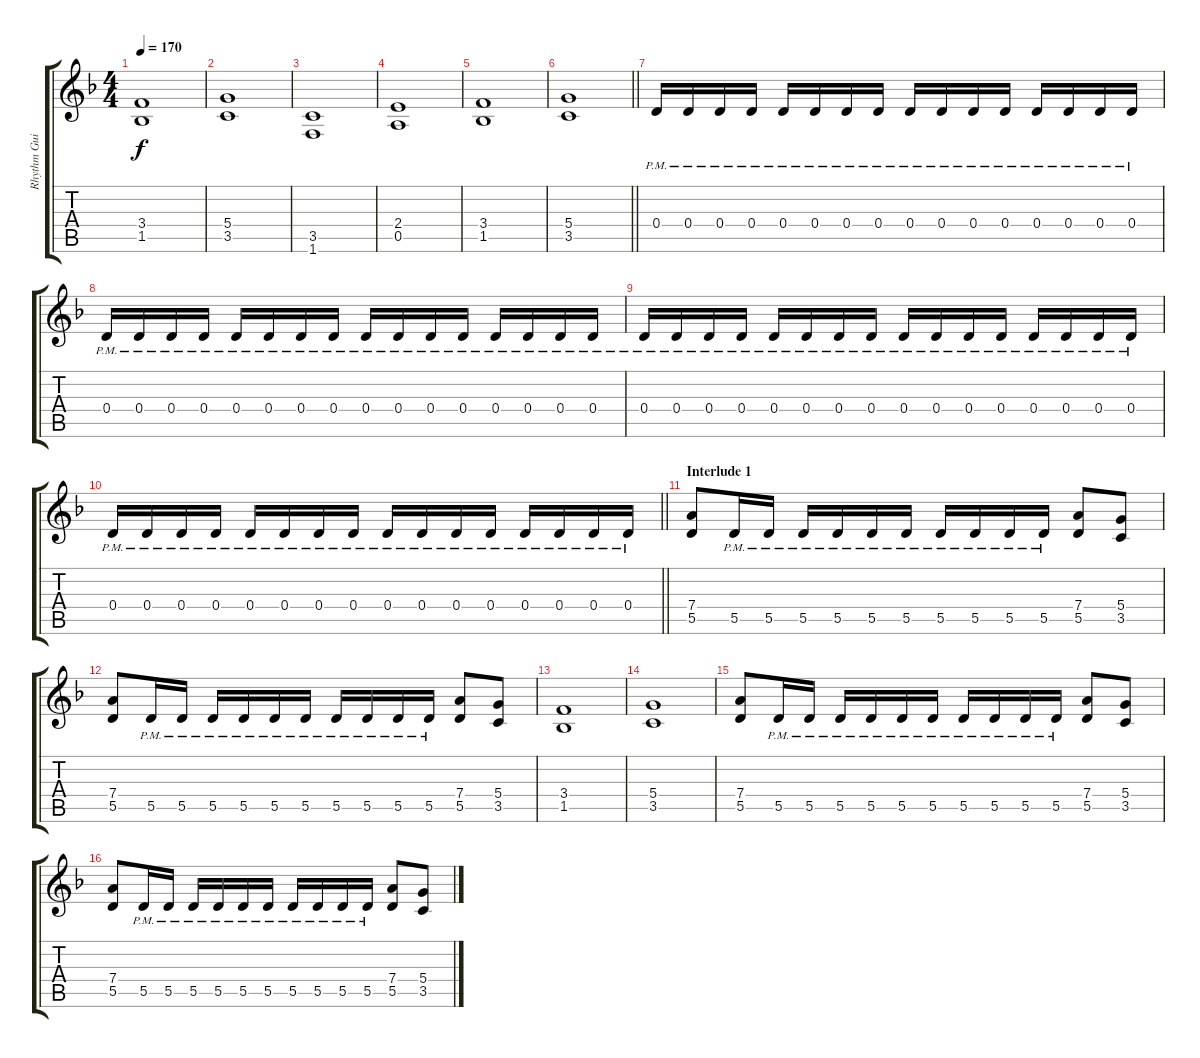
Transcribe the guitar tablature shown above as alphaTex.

\track ("Rhythm Guitar 2: Tapani Kangas" "Rhythm Gui") {instrument distortionguitar}
\staff {score tabs}
\tuning (E4 B3 G3 D3 A2 E2) {hide}
\ts (4 4)
\tempo 170
\clef g2
\ks dminor
(3.4 1.5).1{dy f} |
(5.4 3.5).1 |
(3.5 1.6).1 |
(2.4 0.5).1 |
(3.4 1.5).1 |
\barLineRight lightlight
(5.4 3.5).1 |
0.4{pm}.16 0.4{pm}.16 0.4{pm}.16 0.4{pm}.16 0.4{pm}.16 0.4{pm}.16 0.4{pm}.16 0.4{pm}.16 0.4{pm}.16 0.4{pm}.16 0.4{pm}.16 0.4{pm}.16 0.4{pm}.16 0.4{pm}.16 0.4{pm}.16 0.4{pm}.16 |
0.4{pm}.16 0.4{pm}.16 0.4{pm}.16 0.4{pm}.16 0.4{pm}.16 0.4{pm}.16 0.4{pm}.16 0.4{pm}.16 0.4{pm}.16 0.4{pm}.16 0.4{pm}.16 0.4{pm}.16 0.4{pm}.16 0.4{pm}.16 0.4{pm}.16 0.4{pm}.16 |
0.4{pm}.16 0.4{pm}.16 0.4{pm}.16 0.4{pm}.16 0.4{pm}.16 0.4{pm}.16 0.4{pm}.16 0.4{pm}.16 0.4{pm}.16 0.4{pm}.16 0.4{pm}.16 0.4{pm}.16 0.4{pm}.16 0.4{pm}.16 0.4{pm}.16 0.4{pm}.16 |
\barLineRight lightlight
0.4{pm}.16 0.4{pm}.16 0.4{pm}.16 0.4{pm}.16 0.4{pm}.16 0.4{pm}.16 0.4{pm}.16 0.4{pm}.16 0.4{pm}.16 0.4{pm}.16 0.4{pm}.16 0.4{pm}.16 0.4{pm}.16 0.4{pm}.16 0.4{pm}.16 0.4{pm}.16 |
\section ("" "Interlude 1")
(7.4 5.5).8 5.5{pm}.16 5.5{pm}.16 5.5{pm}.16 5.5{pm}.16 5.5{pm}.16 5.5{pm}.16 5.5{pm}.16 5.5{pm}.16 5.5{pm}.16 5.5{pm}.16 (7.4 5.5).8 (5.4 3.5).8 |
(7.4 5.5).8 5.5{pm}.16 5.5{pm}.16 5.5{pm}.16 5.5{pm}.16 5.5{pm}.16 5.5{pm}.16 5.5{pm}.16 5.5{pm}.16 5.5{pm}.16 5.5{pm}.16 (7.4 5.5).8 (5.4 3.5).8 |
(3.4 1.5).1 |
(5.4 3.5).1 |
(7.4 5.5).8 5.5{pm}.16 5.5{pm}.16 5.5{pm}.16 5.5{pm}.16 5.5{pm}.16 5.5{pm}.16 5.5{pm}.16 5.5{pm}.16 5.5{pm}.16 5.5{pm}.16 (7.4 5.5).8 (5.4 3.5).8 |
(7.4 5.5).8 5.5{pm}.16 5.5{pm}.16 5.5{pm}.16 5.5{pm}.16 5.5{pm}.16 5.5{pm}.16 5.5{pm}.16 5.5{pm}.16 5.5{pm}.16 5.5{pm}.16 (7.4 5.5).8 (5.4 3.5).8
